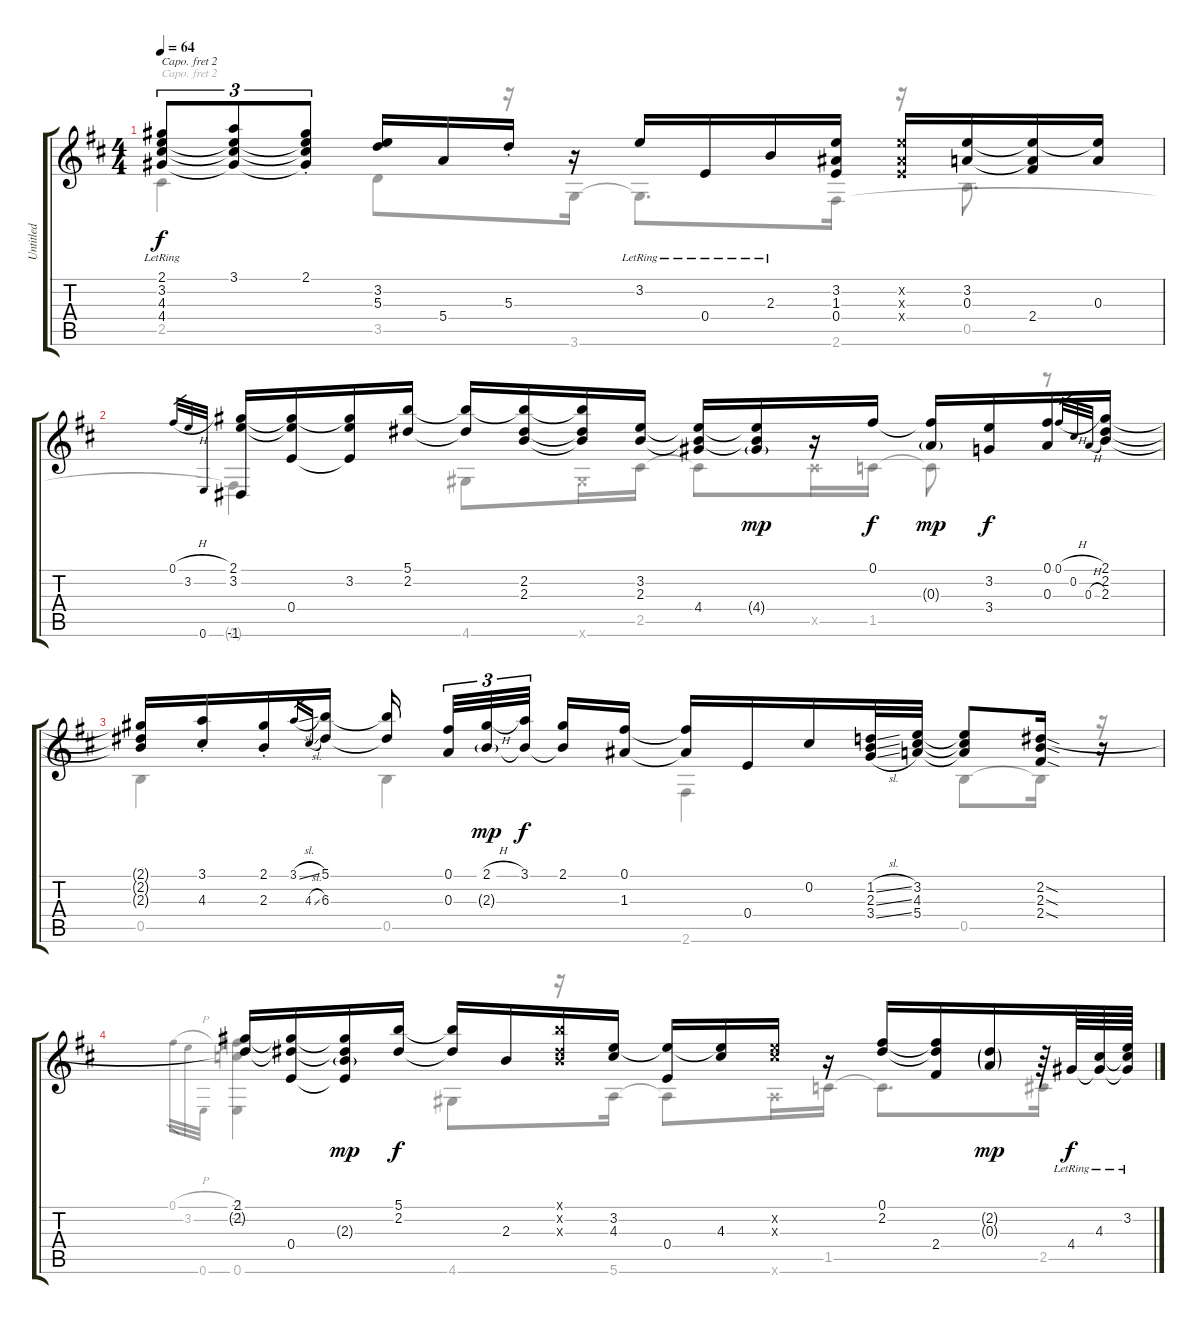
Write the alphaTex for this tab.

\track ("Untitled" "Untitled") {instrument acousticguitarnylon}
\staff {score tabs}
\capo 2
\tuning (E4 B3 G3 D3 A2 D2) {hide}
\voice
\ts (4 4)
\tempo 64
\clef g2
\ks d
(2.1{lr} 3.2{t} 4.3{t} 4.4{t}).8{tu (3 2) dy f} (3.1 3.2{t} 4.3{t} 4.4{t}).8{tu (3 2)} (2.1{st} 3.2{t} 4.3{t} 4.4{t}).8{tu (3 2)} (3.2 5.3).16 5.4.16 5.3{st}.16 r.16 3.2{lr}.16 0.4{lr}.16 2.3{lr}.16 (3.2 1.3 0.4).16 (3.2{x} 1.3{x} 0.4{x}).16 (3.2 0.3).16 (3.2{t} 0.3{t} 2.4).16 (3.2{t} 0.3).16 |
0.1{h}.32{gr} 3.2.32{gr} 0.6.32{gr} (2.1 3.2 -1.6).16 (2.1{t} 3.2{t} 0.4).16 (2.1{t} 3.2 0.4{t}).16 (5.1 2.2).16 (5.1{t} 2.2{t}).16 (5.1{t} 2.2 2.3).16 (5.1{t} 2.2{t} 2.3{t}).16 (3.2 2.3).16 (3.2{t} 2.3{t} 4.4).16 (3.2{t} 2.3{t} 4.4{g}).16{dy mp} r.16 0.1.16{dy f} (0.1{t} 0.3{g}).16{dy mp} (3.2 3.4).16{dy f} (0.1 0.3).16 0.1{h}.32{gr} 0.2.32{gr} 0.3{h}.32{gr} (2.1 2.2 2.3).16 |
(2.1{t} 2.2{t} 2.3{t}).16 (3.1{st} 4.3{st}).16 (2.1{st} 2.3{st}).16 3.1{sl}.16{gr} 4.3{sl}.16{gr} (5.1 6.3).16 (5.1{t} 6.3{t}).16{beam splitsecondary} (0.1 0.3).32{tu (3 2)} (2.1{h} 2.3{g}).32{tu (3 2) dy mp} (3.1 2.3{t}).32{tu (3 2) dy f beam splitsecondary} (2.1 2.3{t}).16 (0.1 1.3).16 (0.1{t} 1.3{t}).16 0.4.16 0.2.16 (1.2{sl} 2.3{sl} 3.4{sl}).32 (3.2 4.3 5.4).32 (3.2{t} 4.3{t} 5.4{t}).8 (2.2{sod} 2.3{sod} 2.4{sod}).16 r.16 |
(2.1 2.2{t}).16 (2.1{t} 2.2{t} 0.4).16 (2.1{t} 2.2{t} 2.3{g} 0.4{t}).16{dy mp} (5.1 2.2).16{dy f} (5.1{t} 2.2{t}).16 2.3.16 (5.1{x} 2.2{x} 2.3{x}).16 (3.2 4.3).16 (3.2{t} 0.4).16 (3.2{t} 4.3).16 (3.2{x} 4.3{x}).16 r.16 (0.1 2.2).16 (0.1{t} 2.2{t} 2.4).16 (2.2{g} 0.3{g}).16{dy mp} r.64 4.4{lr}.64{dy f} (4.3{lr} 4.4{t}).64 (3.2{lr} 4.3{t} 4.4{t}).64
\voice
\clef g2
\ottava regular
\simile none
\ks d
2.5{t}.4{dy f} 3.5.8 r.16 3.6.16 3.6{t}.8{d} 2.6.16 r.16 0.5.8{d} |
2.6{t}.4 4.6.8 4.6{x}.16 2.5.16 2.5{t}.8 2.5{x}.16 1.5.16 1.5{t}.8 r.8 |
0.5.4 0.5.4 2.6.4 0.5.8 0.5{t}.16 r.16 |
0.1{h}.32{gr} 3.2.32{gr} 0.6.32{gr} (-1.1 -1.2 0.6).4 4.6.8 r.16 5.6.16 5.6{t}.8 5.6{x}.16 1.5.16 1.5{t}.8{d} 2.5.16
